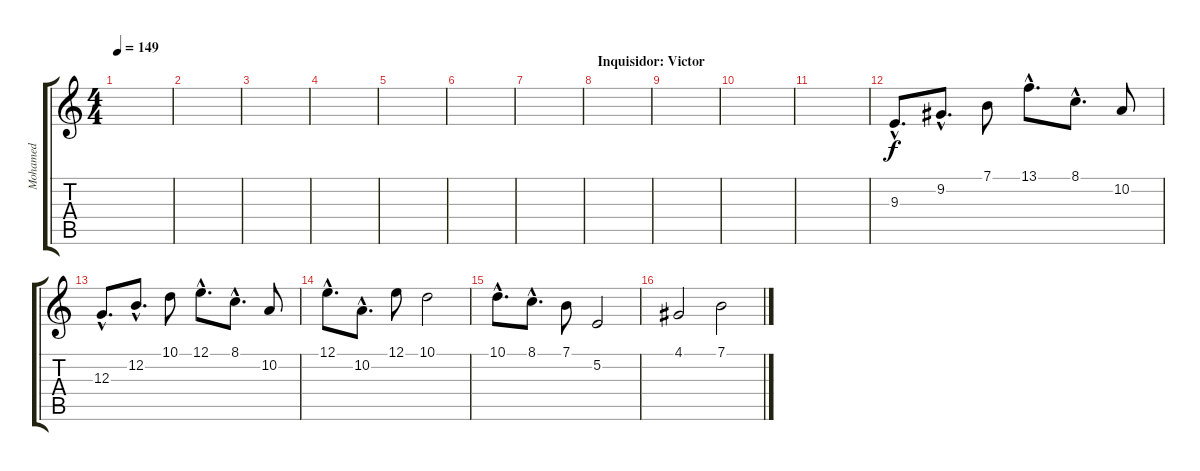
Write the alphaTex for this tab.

\track ("Mohamed" "Mohamed") {instrument violin}
\staff {score tabs}
\tuning (E4 B3 G3 D3 A2 E2) {hide}
\ts (4 4)
\tempo 149
\clef g2
\ks c
|
|
|
|
|
|
|
\section ("" "Inquisidor: Victor")
|
|
|
|
9.3{hac}.8{d} 9.2{hac}.8{d} 7.1.8 13.1{hac}.8{d} 8.1{hac}.8{d} 10.2.8 |
12.3{hac}.8{d} 12.2{hac}.8{d} 10.1.8 12.1{hac}.8{d} 8.1{hac}.8{d} 10.2.8 |
12.1{hac}.8{d} 10.2{hac}.8{d} 12.1.8 10.1.2 |
10.1{hac}.8{d} 8.1{hac}.8{d} 7.1.8 5.2.2 |
4.1.2 7.1.2
